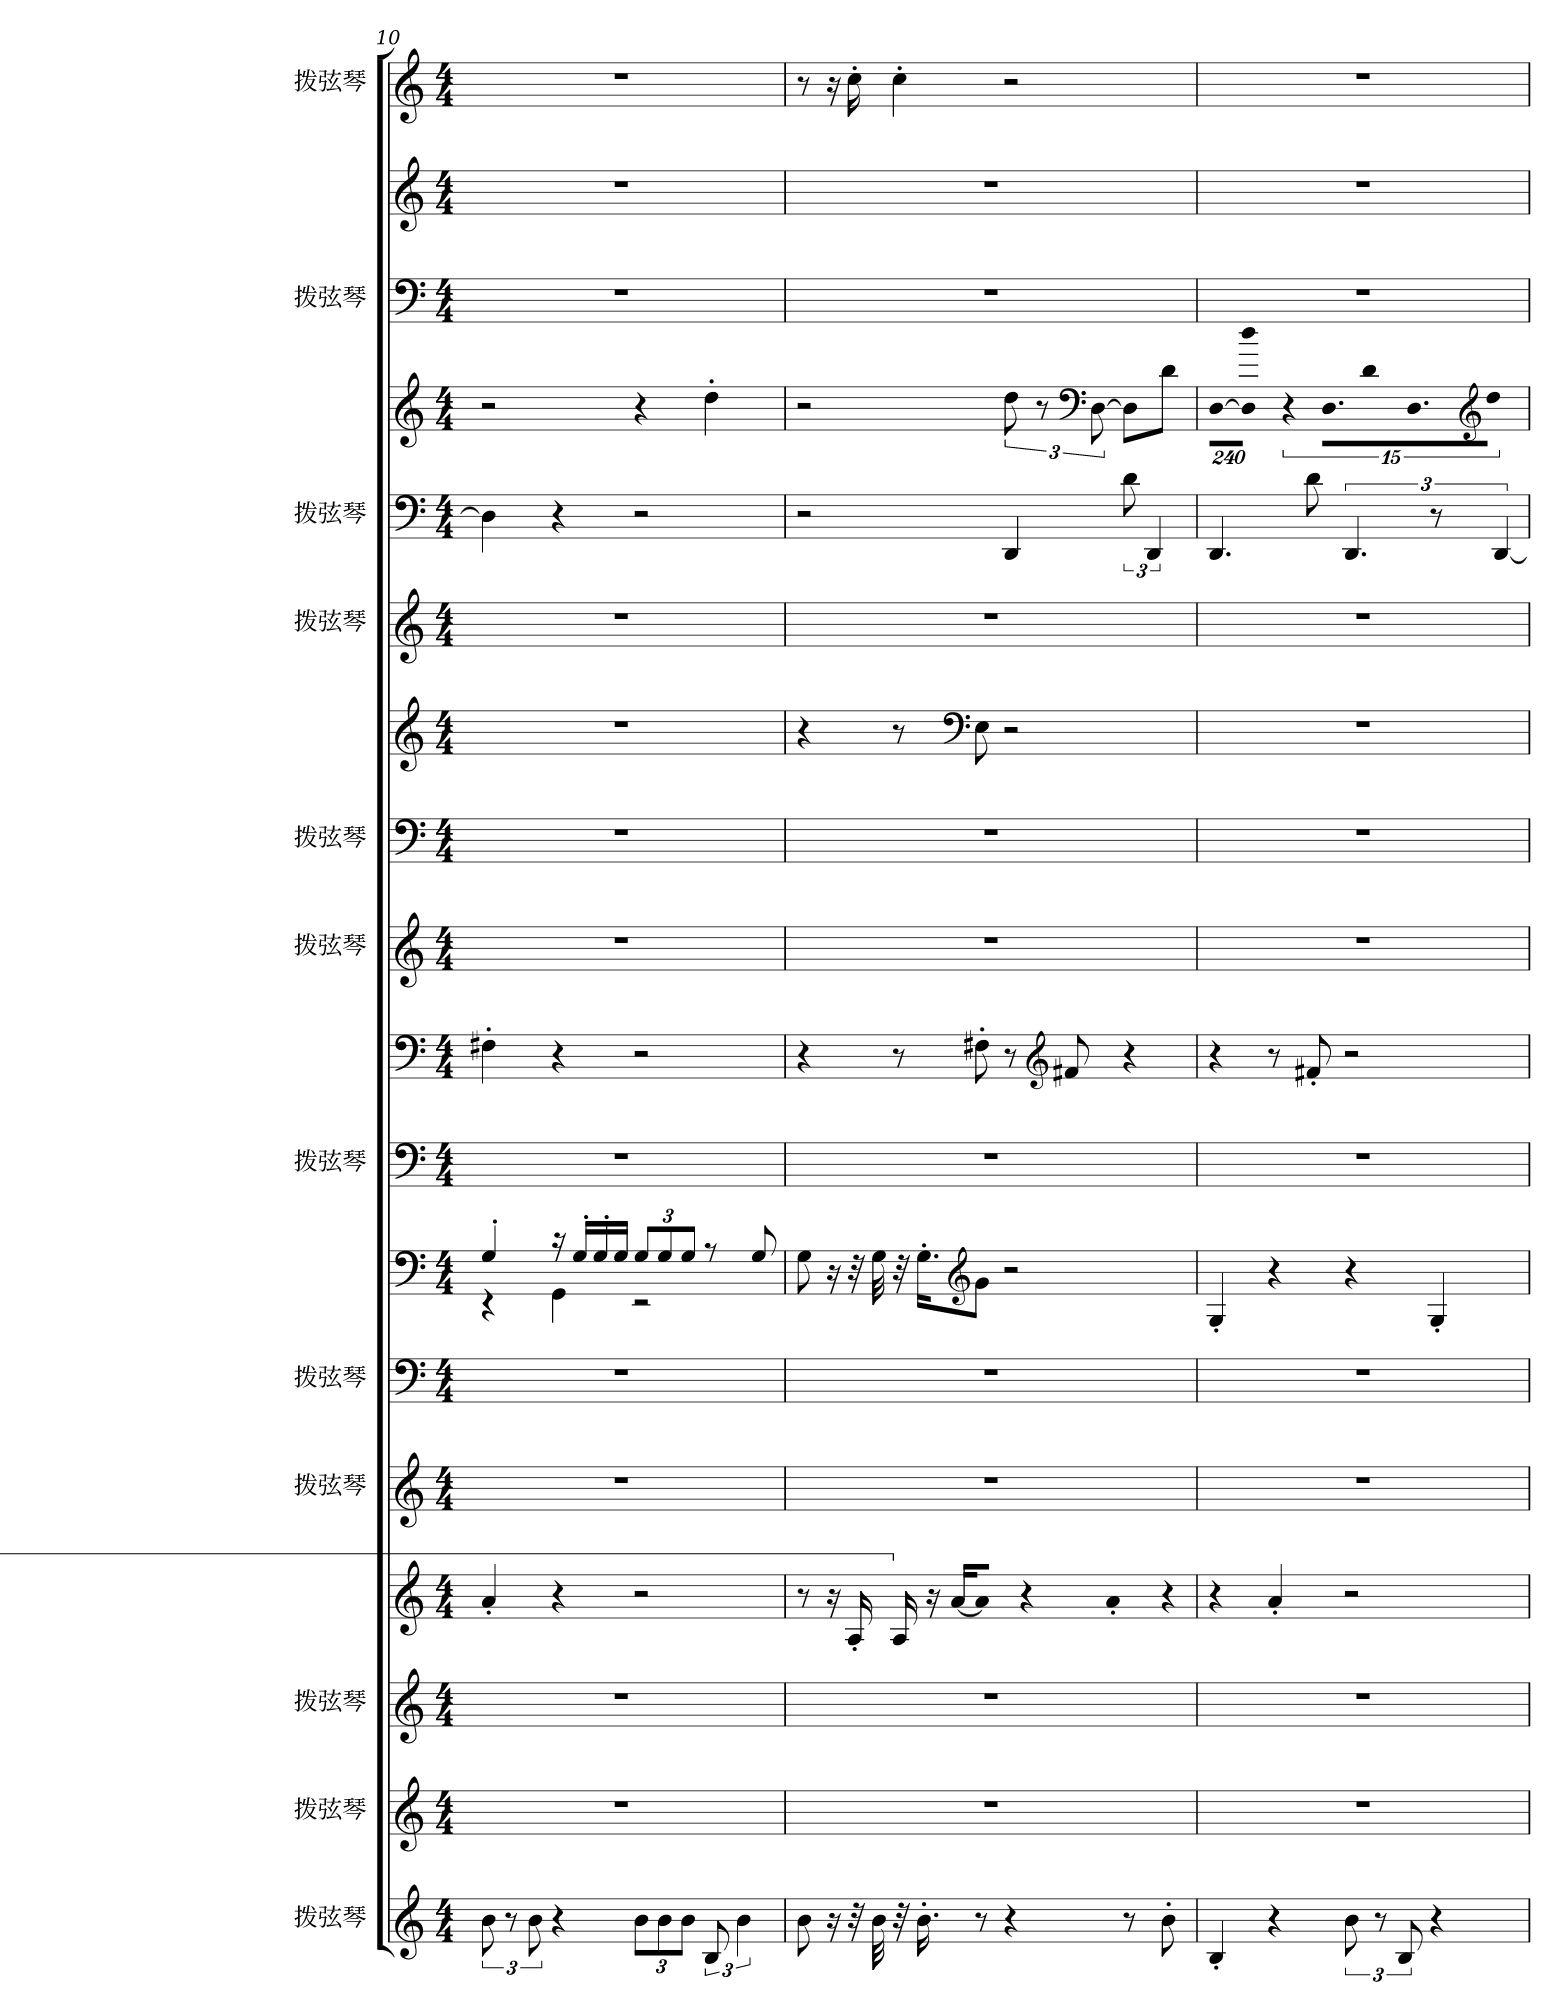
**kern	**kern	**kern	**kern	**kern	**kern	**kern	**kern	**kern	**kern	**kern	**kern	**kern	**kern	**kern	**kern	**kern	**kern
*part12	*part11	*part10	*part10	*part9	*part8	*part8	*part7	*part7	*part6	*part5	*part5	*part4	*part3	*part3	*part2	*part2	*part1
*staff18	*staff17	*staff16	*staff15	*staff14	*staff13	*staff12	*staff11	*staff10	*staff9	*staff8	*staff7	*staff6	*staff5	*staff4	*staff3	*staff2	*staff1
*I"拨弦琴	*I"拨弦琴	*I"拨弦琴	*	*I"拨弦琴	*I"拨弦琴	*	*I"拨弦琴	*	*I"拨弦琴	*I"拨弦琴	*	*I"拨弦琴	*I"拨弦琴	*	*I"拨弦琴	*	*I"拨弦琴
*clefG2	*clefG2	*clefG2	*clefG2	*clefG2	*clefF4	*clefF4	*clefF4	*clefF4	*clefG2	*clefF4	*clefG2	*clefG2	*clefF4	*clefG2	*clefF4	*clefG2	*clefG2
*k[]	*k[]	*k[]	*k[]	*k[]	*k[]	*k[]	*k[]	*k[]	*k[]	*k[]	*k[]	*k[]	*k[]	*k[]	*k[]	*k[]	*k[]
*M4/4	*M4/4	*M4/4	*M4/4	*M4/4	*M4/4	*M4/4	*M4/4	*M4/4	*M4/4	*M4/4	*M4/4	*M4/4	*M4/4	*M4/4	*M4/4	*M4/4	*M4/4
=10	=10	=10	=10	=10	=10	=10	=10	=10	=10	=10	=10	=10	=10	=10	=10	=10	=10
*	*	*	*	*	*	*^	*	*	*	*	*	*	*	*	*	*	*
12b\	1r	1r	4a'/	1r	1r	4G'/	4r	1r	4F#X'\	1r	1r	1r	1r	4D\]	2r	1r	1r	1r
12r	.	.	.	.	.	.	.	.	.	.	.	.	.	.	.	.	.	.
12b\	.	.	.	.	.	.	.	.	.	.	.	.	.	.	.	.	.	.
4r	.	.	4r	.	.	16r	4GG\	.	4r	.	.	.	.	4r	.	.	.	.
.	.	.	.	.	.	16G'/LL	.	.	.	.	.	.	.	.	.	.	.	.
.	.	.	.	.	.	16G'/	.	.	.	.	.	.	.	.	.	.	.	.
.	.	.	.	.	.	16G/JJ	.	.	.	.	.	.	.	.	.	.	.	.
*Xbrackettup	*	*	*	*	*	*Xbrackettup	*	*	*	*	*	*	*	*	*	*	*	*
12b\L	.	.	2r	.	.	12G/L	2r	.	2r	.	.	.	.	2r	4r	.	.	.
12b\	.	.	.	.	.	12G/	.	.	.	.	.	.	.	.	.	.	.	.
12b\J	.	.	.	.	.	12G/J	.	.	.	.	.	.	.	.	.	.	.	.
*brackettup	*	*	*	*	*	*	*	*	*	*	*	*	*	*	*	*	*	*
12B/	.	.	.	.	.	8r	.	.	.	.	.	.	.	.	4dd'\	.	.	.
6b\	.	.	.	.	.	.	.	.	.	.	.	.	.	.	.	.	.	.
.	.	.	.	.	.	8G/	.	.	.	.	.	.	.	.	.	.	.	.
*	*	*	*	*	*	*v	*v	*	*	*	*	*	*	*	*	*	*	*
!!LO:PB:g=z
=11	=11	=11	=11	=11	=11	=11	=11	=11	=11	=11	=11	=11	=11	=11	=11	=11	=11
8b\	1r	1r	8r	1r	1r	8G\	1r	4r	1r	1r	4r	1r	2r	2r	1r	1r	8r
16r	.	.	16r	.	.	16r	.	.	.	.	.	.	.	.	.	.	16r
32r	.	.	16A'/	.	.	32r	.	.	.	.	.	.	.	.	.	.	16cc'\
32b\	.	.	.	.	.	32G\	.	.	.	.	.	.	.	.	.	.	.
32r	.	.	24A/	.	.	32r	.	8r	.	.	8r	.	.	.	.	.	4cc'\
16.b'\	.	.	.	.	.	16.G'\KL	.	.	.	.	.	.	.	.	.	.	.
.	.	.	24r	.	.	.	.	.	.	.	.	.	.	.	.	.	.
.	.	.	[24a/KL	.	.	.	.	.	.	.	.	.	.	.	.	.	.
*	*	*	*	*	*	*clefG2	*	*	*	*	*clefF4	*	*	*	*	*	*
8r	.	.	8a/J]	.	.	8g\J	.	8F#X'\	.	.	8E\	.	.	.	.	.	.
4r	.	.	8r	.	.	2r	.	8r	.	.	2r	.	4DD/	12dd\	.	.	2r
.	.	.	.	.	.	.	.	.	.	.	.	.	.	12r	.	.	.
*	*	*	*	*	*	*	*	*clefG2	*	*	*	*	*	*	*	*	*
.	.	.	8a'/	.	.	.	.	8f#X/	.	.	.	.	.	.	.	.	.
*	*	*	*	*	*	*	*	*	*	*	*	*	*	*clefF4	*	*	*
.	.	.	.	.	.	.	.	.	.	.	.	.	.	[12D\	.	.	.
8r	.	.	4r	.	.	.	.	4r	.	.	.	.	12d\	8D\L]	.	.	.
.	.	.	.	.	.	.	.	.	.	.	.	.	6DD/	.	.	.	.
8b'\	.	.	.	.	.	.	.	.	.	.	.	.	.	8d\J	.	.	.
=12	=12	=12	=12	=12	=12	=12	=12	=12	=12	=12	=12	=12	=12	=12	=12	=12	=12
!	!	!	!	!	!	!	!	!	!	!	!	!	!	!LO:N:vis=8	!	!	!
4B'/	1r	1r	4r	1r	1r	4G'/	1r	4r	1r	1r	1r	1r	4.DD/	[960%137D\L	1r	1r	1r
!	!	!	!	!	!	!	!	!	!	!	!	!	!	!LO:N:vis=8	!	!	!
.	.	.	.	.	.	.	.	.	.	.	.	.	.	960%137D\] 960%137dd\J	.	.	.
4r	.	.	4a'/	.	.	4r	.	8r	.	.	.	.	.	.	.	.	.
.	.	.	.	.	.	.	.	.	.	.	.	.	.	1920ryy	.	.	.
!	!	!	!	!	!	!	!	!	!	!	!	!	!	!LO:N:vis=16	!	!	!
.	.	.	.	.	.	.	.	.	.	.	.	.	.	1920%137r	.	.	.
!	!	!	!	!	!	!	!	!	!	!	!	!	!	!LO:N:vis=4.	!	!	!
.	.	.	.	.	.	.	.	.	.	.	.	.	.	640%137D\L	.	.	.
.	.	.	.	.	.	.	.	8f#X'/	.	.	.	.	8d\	.	.	.	.
12b\	.	.	2r	.	.	4r	.	2r	.	.	.	.	6.DD/	.	.	.	.
!	!	!	!	!	!	!	!	!	!	!	!	!	!	!LO:N:vis=16	!	!	!
.	.	.	.	.	.	.	.	.	.	.	.	.	.	1920%137d\K	.	.	.
12r	.	.	.	.	.	.	.	.	.	.	.	.	.	.	.	.	.
!	!	!	!	!	!	!	!	!	!	!	!	!	!	!LO:N:vis=4.	!	!	!
.	.	.	.	.	.	.	.	.	.	.	.	.	.	640%137D\	.	.	.
12B/	.	.	.	.	.	.	.	.	.	.	.	.	.	.	.	.	.
4r	.	.	.	.	.	4G'/	.	.	.	.	.	.	12r	.	.	.	.
.	.	.	.	.	.	.	.	.	.	.	.	.	[6DD/	.	.	.	.
.	.	.	.	.	.	.	.	.	.	.	.	.	.	1920ryy	.	.	.
*	*	*	*	*	*	*	*	*	*	*	*	*	*	*clefG2	*	*	*
!	!	!	!	!	!	!	!	!	!	!	!	!	!	!LO:N:vis=8	!	!	!
.	.	.	.	.	.	.	.	.	.	.	.	.	.	960%137dd\J	.	.	.
=	=	=	=	=	=	=	=	=	=	=	=	=	=	=	=	=	=
*-	*-	*-	*-	*-	*-	*-	*-	*-	*-	*-	*-	*-	*-	*-	*-	*-	*-
